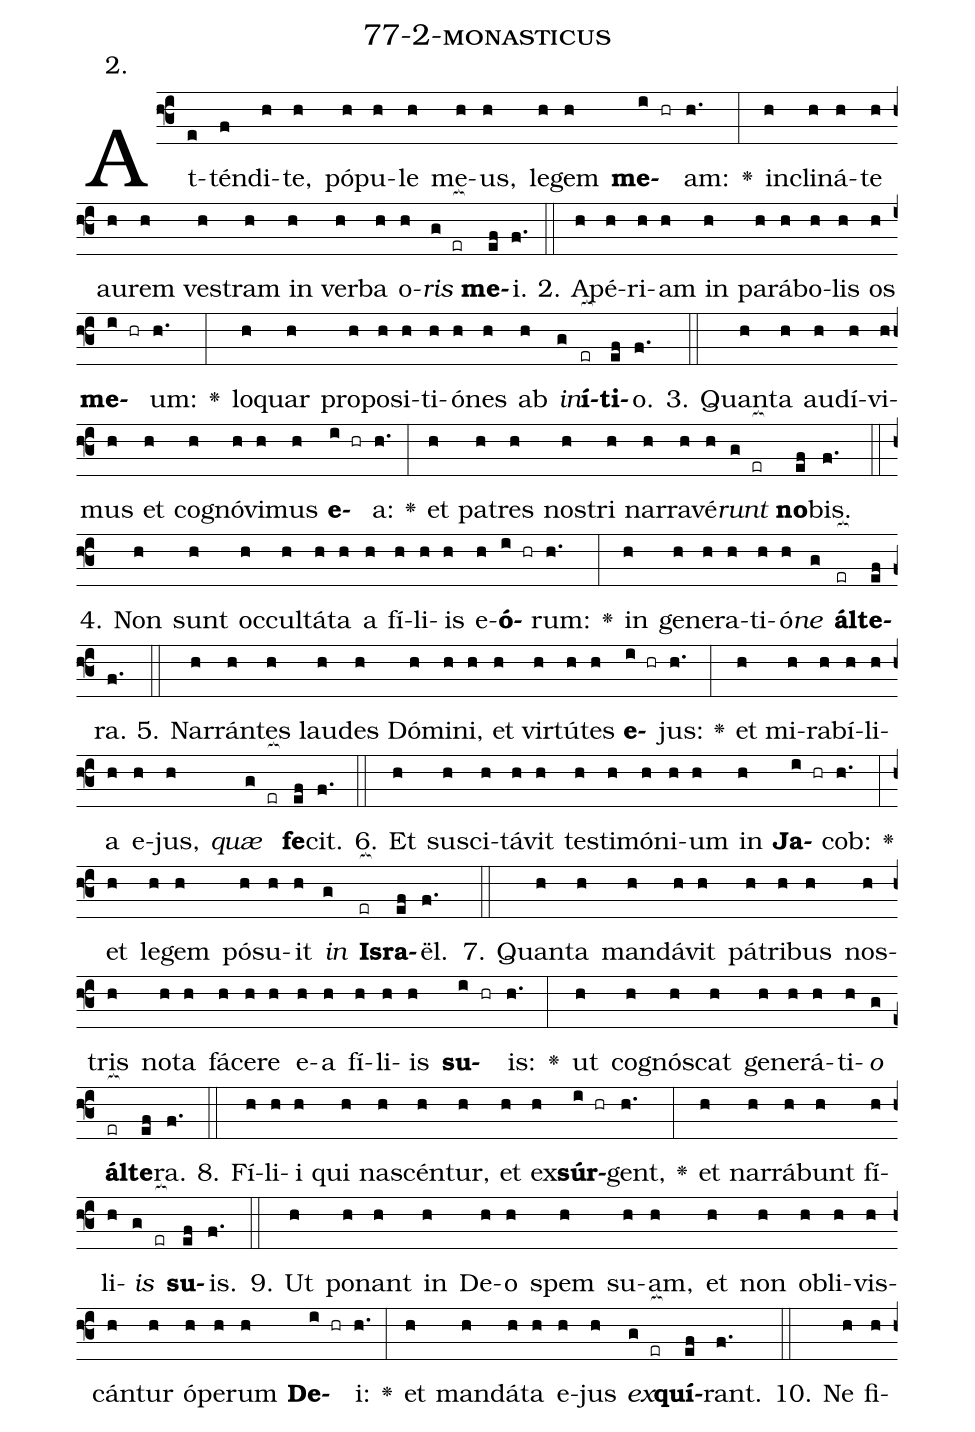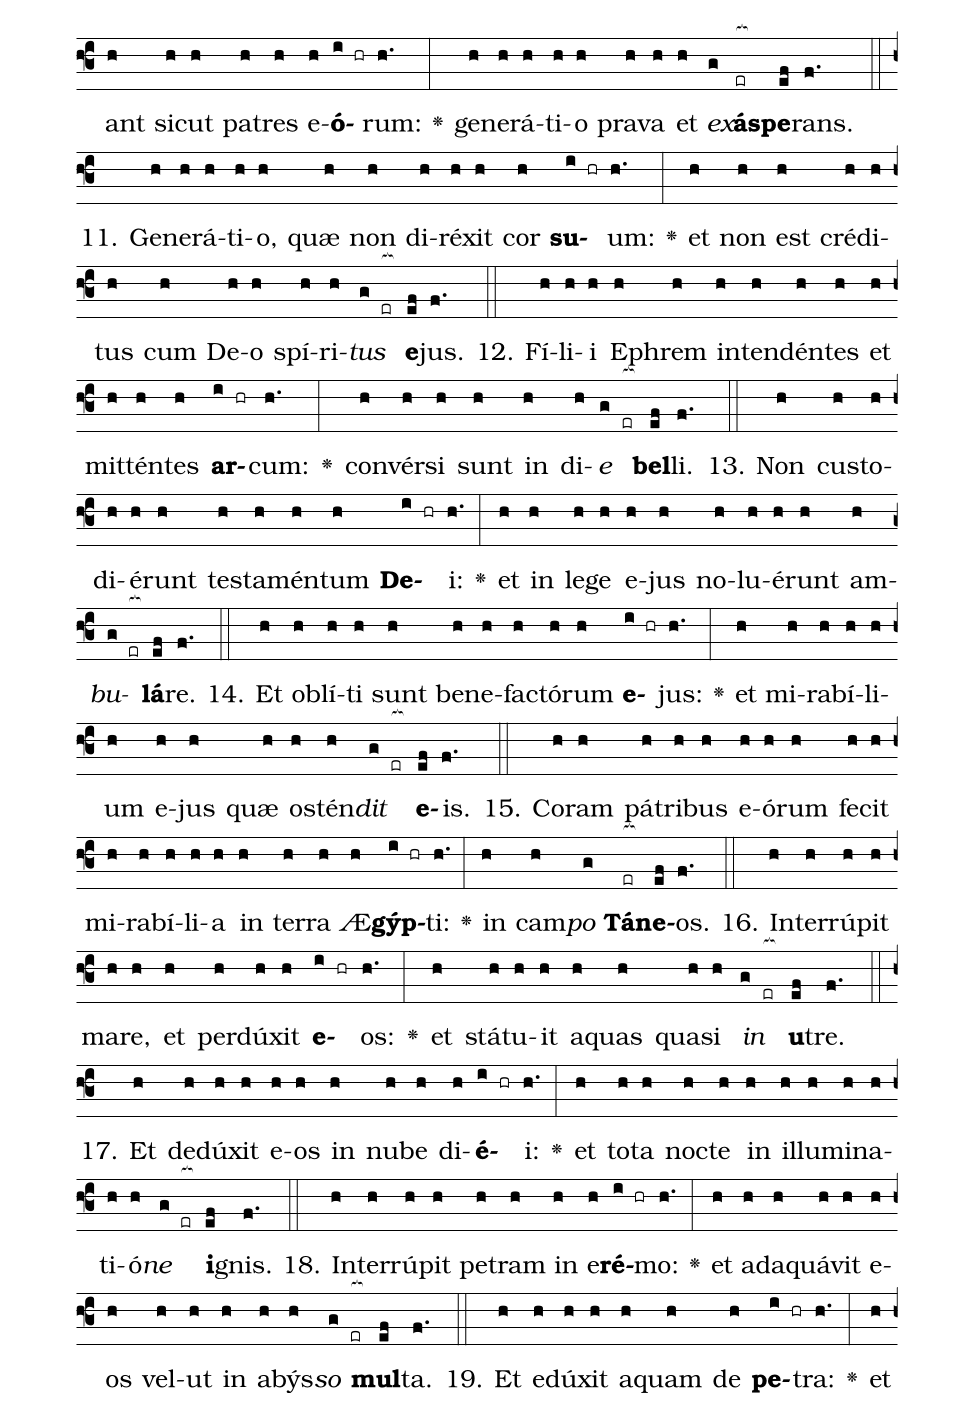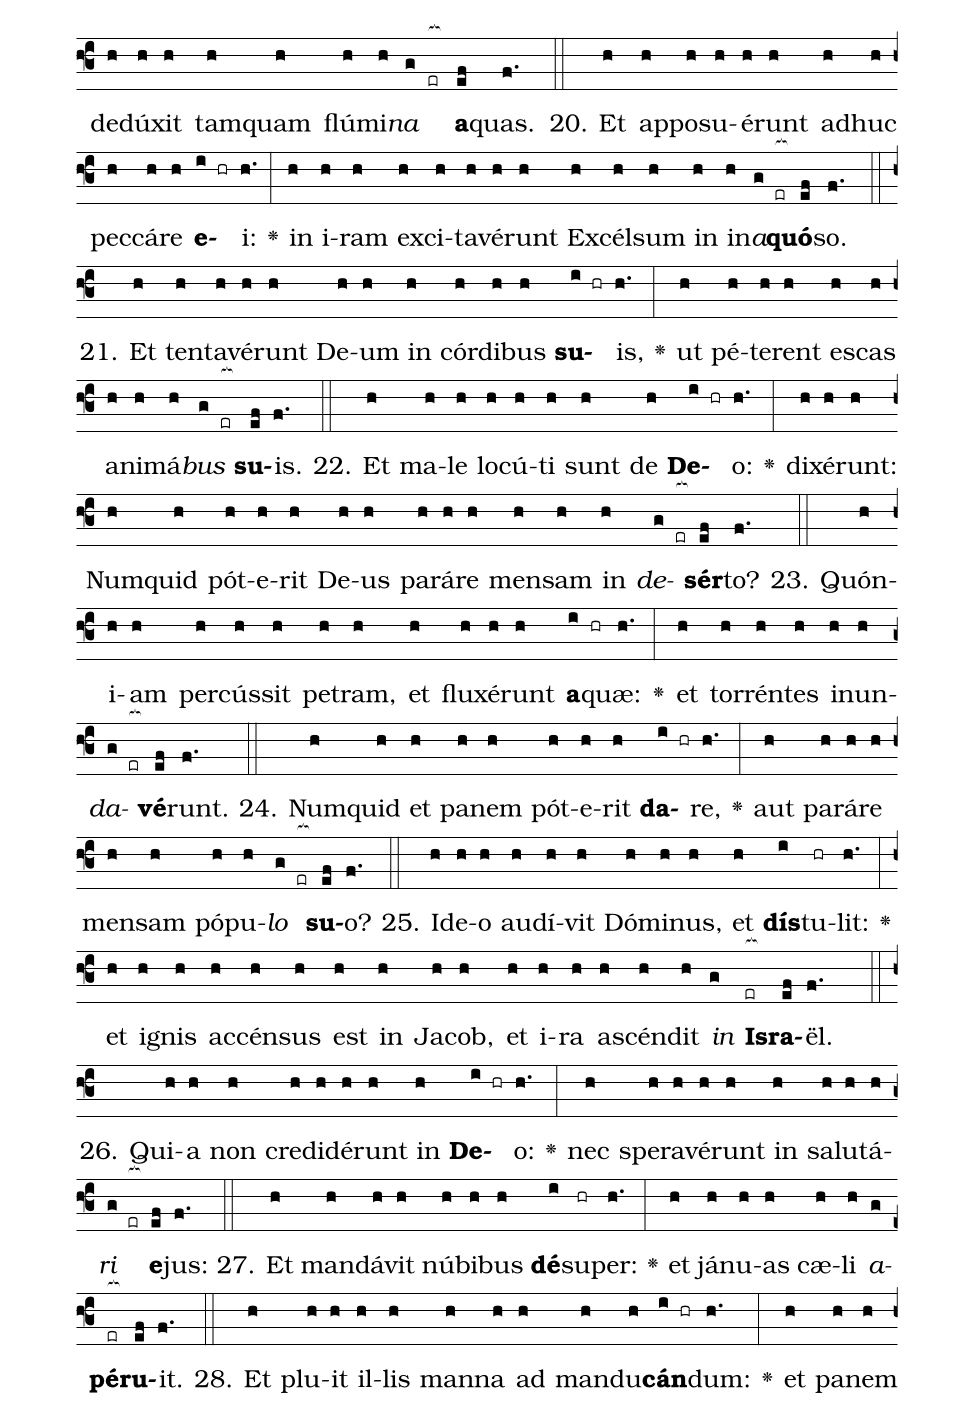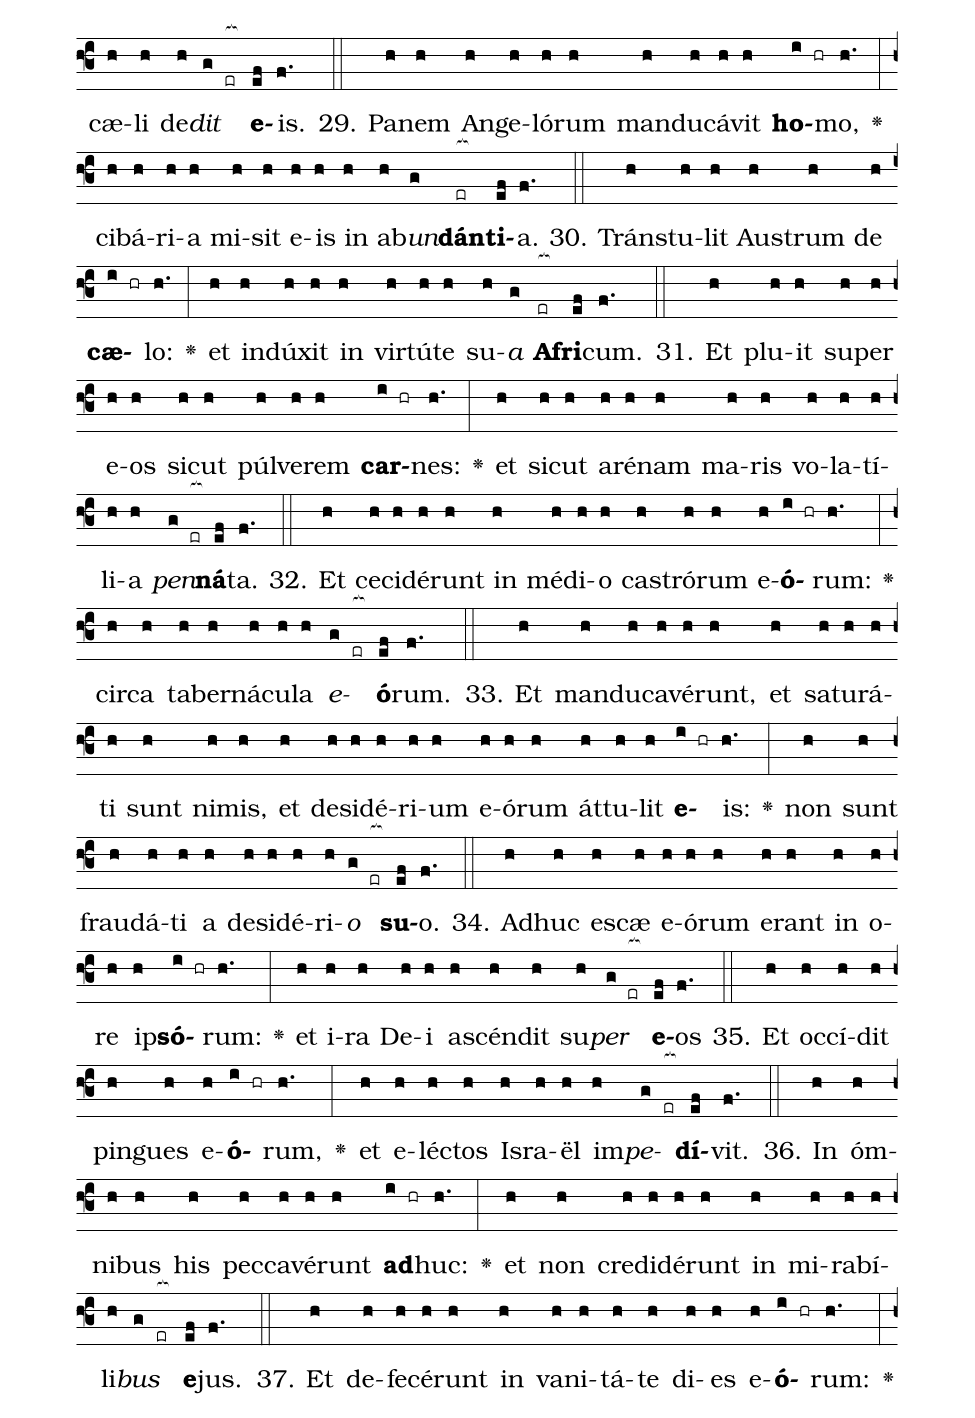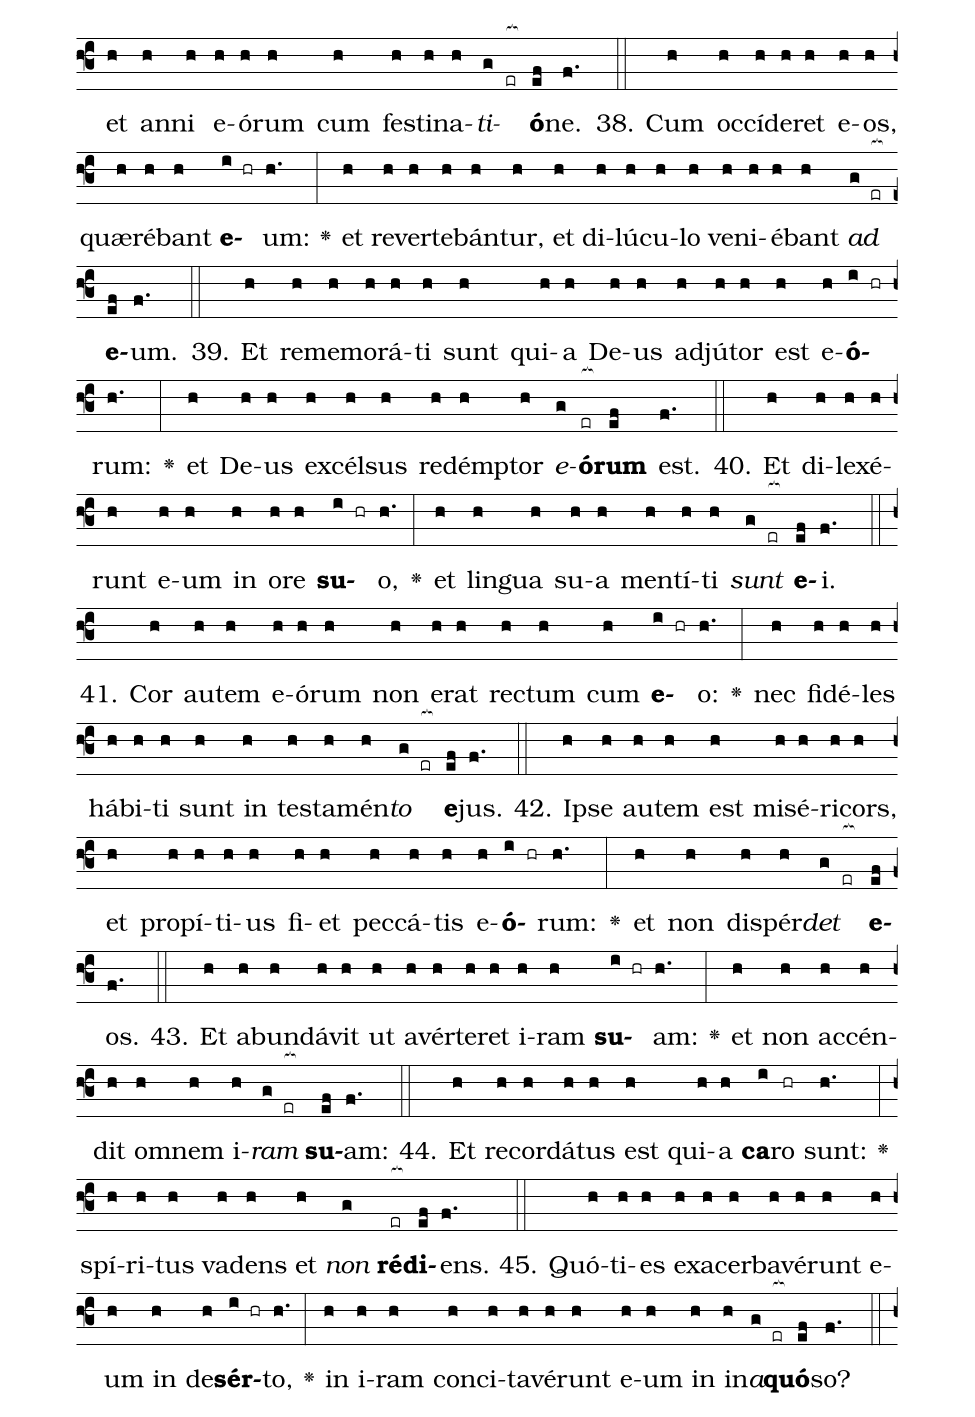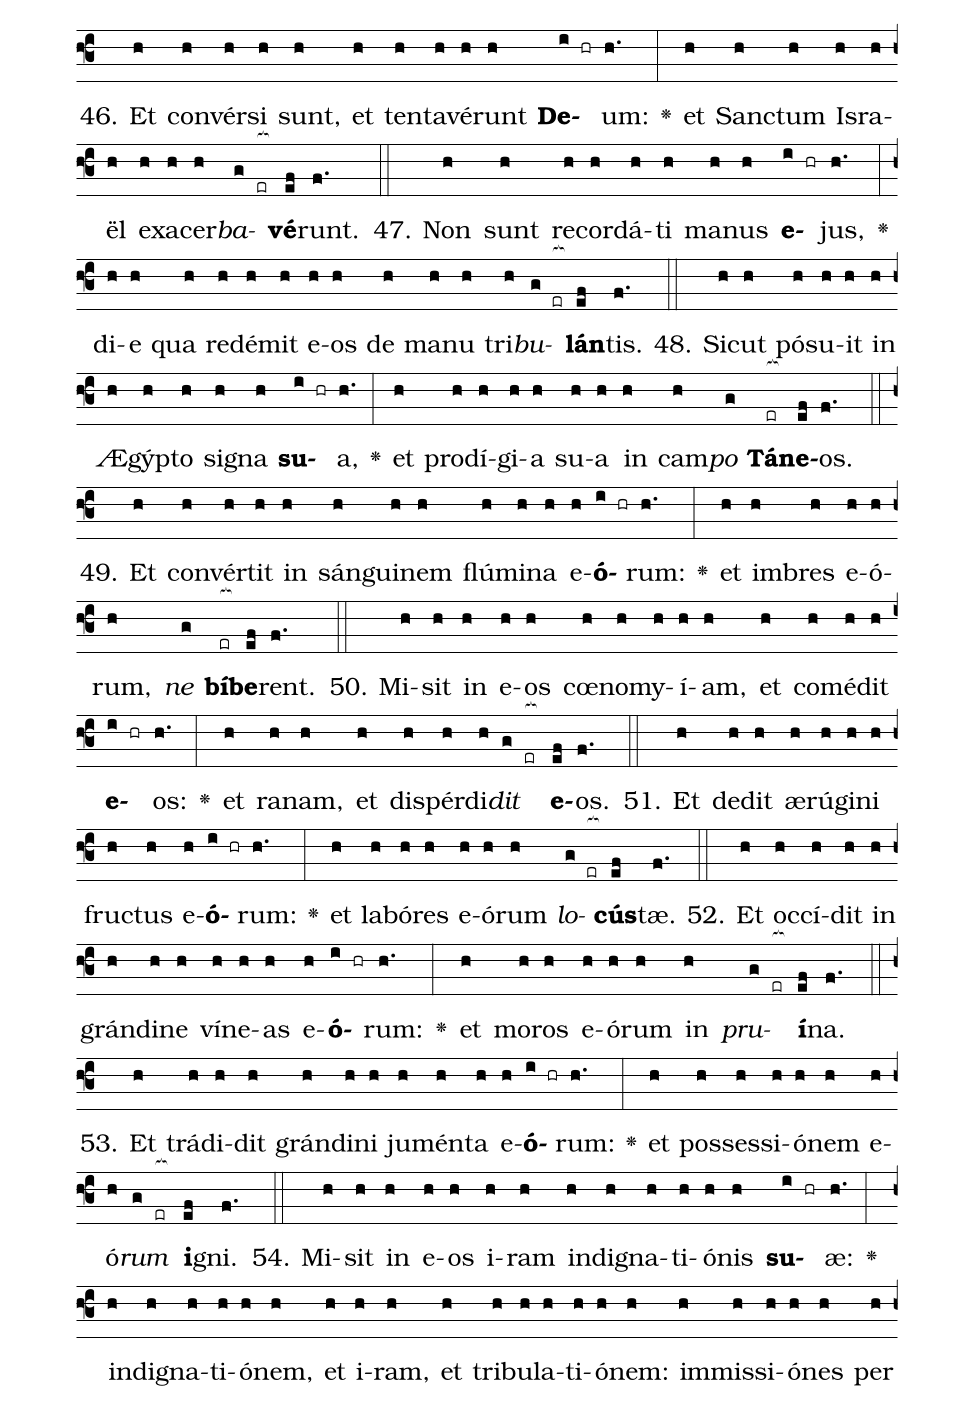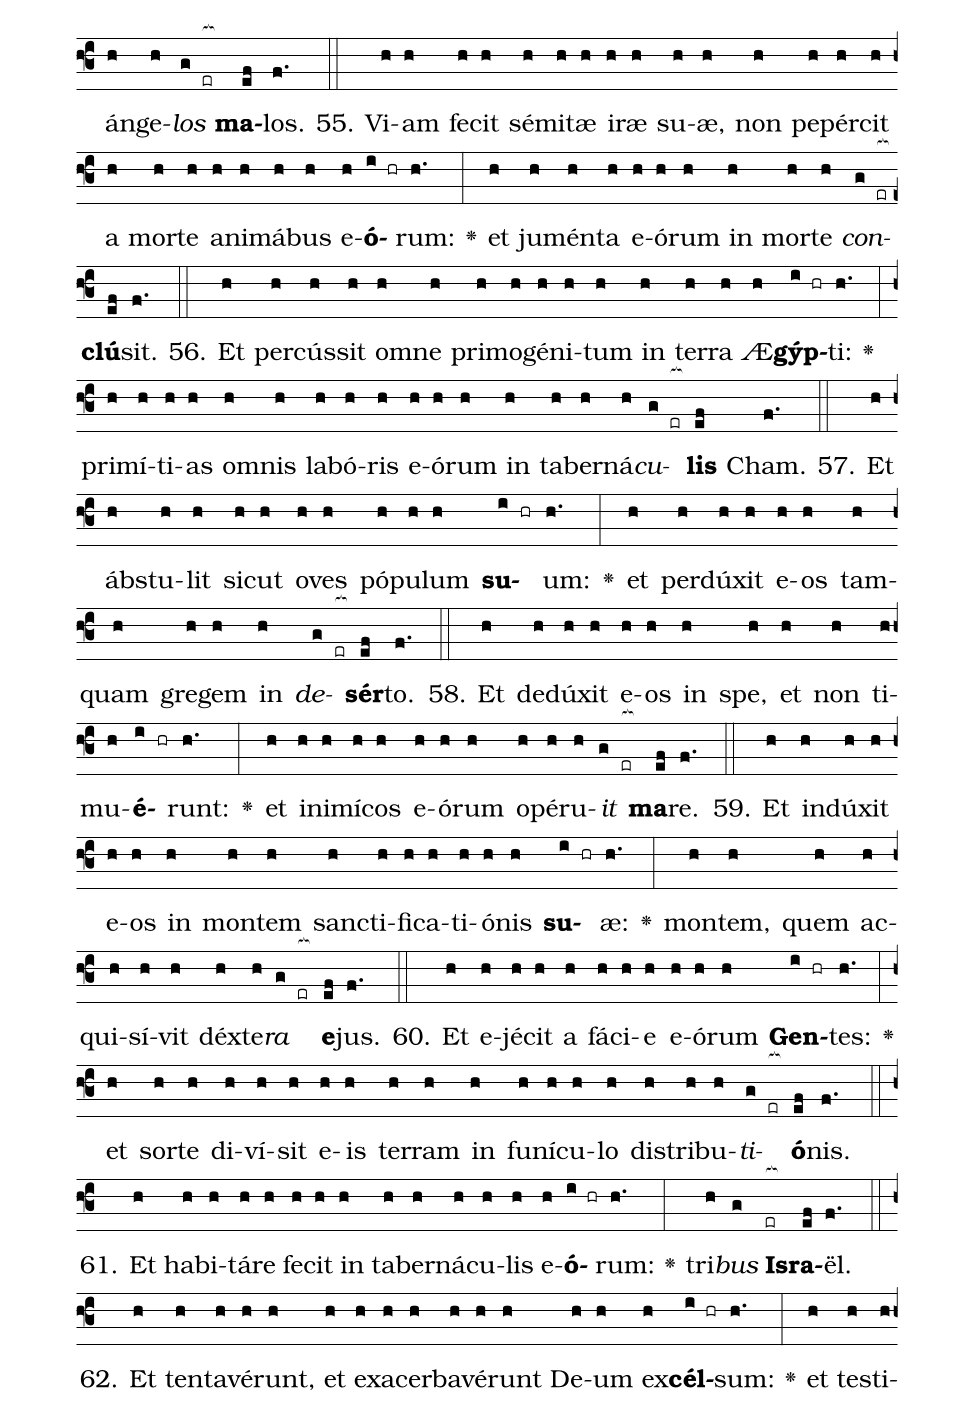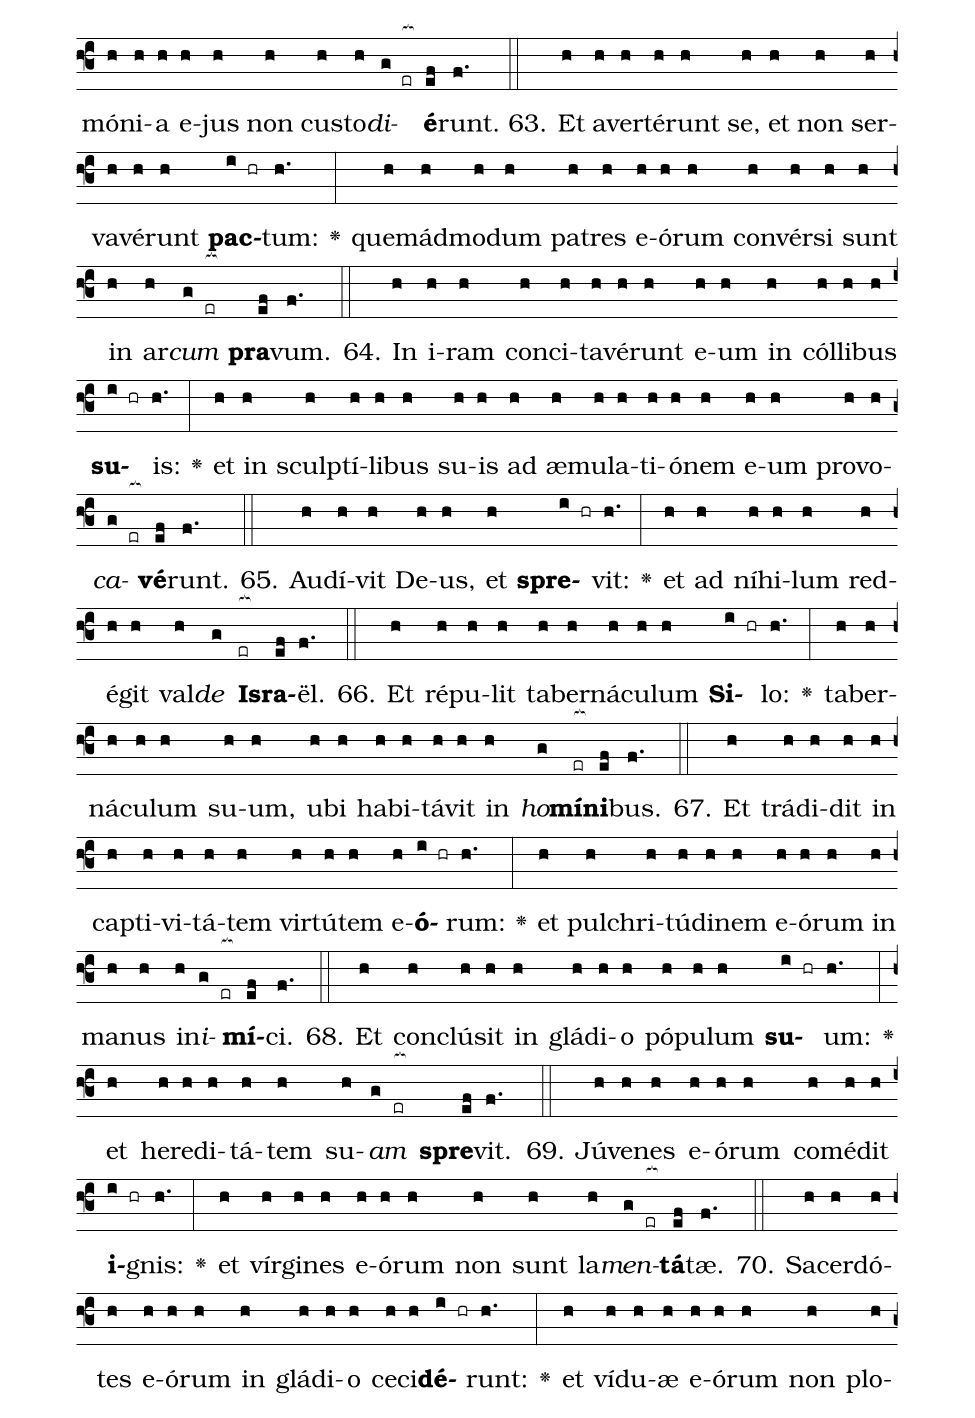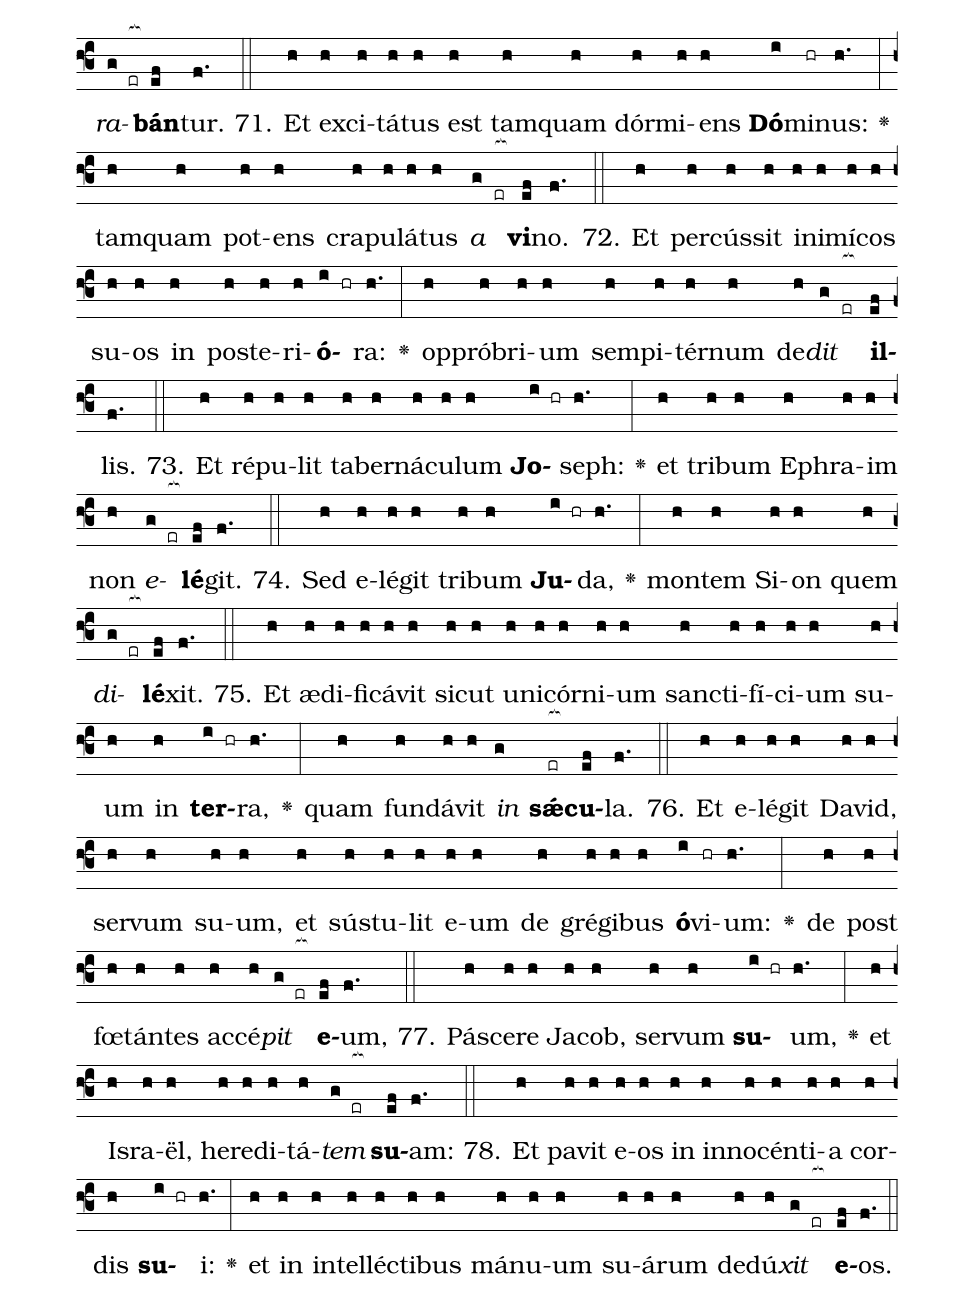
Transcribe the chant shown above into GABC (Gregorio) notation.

name: 77-2-monasticus;
annotation: 2.;
%%
(f3)At(e)tén(f)di(h)te,(h) pó(h)pu(h)le(h) me(h)us,(h) le(h)gem(h) <b>me</b>(i hr)am:(h.) <v>\greheightstar</v>(:) in(h)cli(h)ná(h)te(h) au(h)rem(h) ves(h)tram(h) in(h) ver(h)ba(h) o(h)<i>ris</i>(g er[ocb:1{]) <b>me</b>(ef[ocb:0}])i.(f.) (::)
2. A(h)pé(h)ri(h)am(h) in(h) pa(h)rá(h)bo(h)lis(h) os(h) <b>me</b>(i hr)um:(h.) <v>\greheightstar</v>(:) lo(h)quar(h) pro(h)po(h)si(h)ti(h)ó(h)nes(h) ab(h) <i>in</i>(g)<b>í</b>(er[ocb:1{])<b>ti</b>(ef[ocb:0}])o.(f.) (::)
3. Quan(h)ta(h) au(h)dí(h)vi(h)mus(h) et(h) co(h)gnó(h)vi(h)mus(h) <b>e</b>(i hr)a:(h.) <v>\greheightstar</v>(:) et(h) pa(h)tres(h) nos(h)tri(h) nar(h)ra(h)vé(h)<i>runt</i>(g er[ocb:1{]) <b>no</b>(ef[ocb:0}])bis.(f.) (::)
4. Non(h) sunt(h) oc(h)cul(h)tá(h)ta(h) a(h) fí(h)li(h)is(h) e(h)<b>ó</b>(i hr)rum:(h.) <v>\greheightstar</v>(:) in(h) ge(h)ne(h)ra(h)ti(h)ó(h)<i>ne</i>(g) <b>ál</b>(er[ocb:1{])<b>te</b>(ef[ocb:0}])ra.(f.) (::)
5. Nar(h)rán(h)tes(h) lau(h)des(h) Dó(h)mi(h)ni,(h) et(h) vir(h)tú(h)tes(h) <b>e</b>(i hr)jus:(h.) <v>\greheightstar</v>(:) et(h) mi(h)ra(h)bí(h)li(h)a(h) e(h)jus,(h) <i>quæ</i>(g er[ocb:1{]) <b>fe</b>(ef[ocb:0}])cit.(f.) (::)
6. Et(h) su(h)sci(h)tá(h)vit(h) tes(h)ti(h)mó(h)ni(h)um(h) in(h) <b>Ja</b>(i hr)cob:(h.) <v>\greheightstar</v>(:) et(h) le(h)gem(h) pó(h)su(h)it(h) <i>in</i>(g) <b>Is</b>(er[ocb:1{])<b>ra</b>(ef[ocb:0}])ël.(f.) (::)
7. Quan(h)ta(h) man(h)dá(h)vit(h) pá(h)tri(h)bus(h) nos(h)tris(h) no(h)ta(h) fá(h)ce(h)re(h) e(h)a(h) fí(h)li(h)is(h) <b>su</b>(i hr)is:(h.) <v>\greheightstar</v>(:) ut(h) co(h)gnós(h)cat(h) ge(h)ne(h)rá(h)ti(h)<i>o</i>(g) <b>ál</b>(er[ocb:1{])<b>te</b>(ef[ocb:0}])ra.(f.) (::)
8. Fí(h)li(h)i(h) qui(h) na(h)scén(h)tur,(h) et(h) ex(h)<b>súr</b>(i hr)gent,(h.) <v>\greheightstar</v>(:) et(h) nar(h)rá(h)bunt(h) fí(h)li(h)<i>is</i>(g er[ocb:1{]) <b>su</b>(ef[ocb:0}])is.(f.) (::)
9. Ut(h) po(h)nant(h) in(h) De(h)o(h) spem(h) su(h)am,(h) et(h) non(h) ob(h)li(h)vis(h)cán(h)tur(h) ó(h)pe(h)rum(h) <b>De</b>(i hr)i:(h.) <v>\greheightstar</v>(:) et(h) man(h)dá(h)ta(h) e(h)jus(h) <i>ex</i>(g er[ocb:1{])<b>quí</b>(ef[ocb:0}])rant.(f.) (::)
10. Ne(h) fi(h)ant(h) sic(h)ut(h) pa(h)tres(h) e(h)<b>ó</b>(i hr)rum:(h.) <v>\greheightstar</v>(:) ge(h)ne(h)rá(h)ti(h)o(h) pra(h)va(h) et(h) <i>ex</i>(g)<b>ás</b>(er[ocb:1{])<b>pe</b>(ef[ocb:0}])rans.(f.) (::)
11. Ge(h)ne(h)rá(h)ti(h)o,(h) quæ(h) non(h) di(h)ré(h)xit(h) cor(h) <b>su</b>(i hr)um:(h.) <v>\greheightstar</v>(:) et(h) non(h) est(h) cré(h)di(h)tus(h) cum(h) De(h)o(h) spí(h)ri(h)<i>tus</i>(g er[ocb:1{]) <b>e</b>(ef[ocb:0}])jus.(f.) (::)
12. Fí(h)li(h)i(h) E(h)phrem(h) in(h)ten(h)dén(h)tes(h) et(h) mit(h)tén(h)tes(h) <b>ar</b>(i hr)cum:(h.) <v>\greheightstar</v>(:) con(h)vér(h)si(h) sunt(h) in(h) di(h)<i>e</i>(g er[ocb:1{]) <b>bel</b>(ef[ocb:0}])li.(f.) (::)
13. Non(h) cus(h)to(h)di(h)é(h)runt(h) tes(h)ta(h)mén(h)tum(h) <b>De</b>(i hr)i:(h.) <v>\greheightstar</v>(:) et(h) in(h) le(h)ge(h) e(h)jus(h) no(h)lu(h)é(h)runt(h) am(h)<i>bu</i>(g er[ocb:1{])<b>lá</b>(ef[ocb:0}])re.(f.) (::)
14. Et(h) ob(h)lí(h)ti(h) sunt(h) be(h)ne(h)fac(h)tó(h)rum(h) <b>e</b>(i hr)jus:(h.) <v>\greheightstar</v>(:) et(h) mi(h)ra(h)bí(h)li(h)um(h) e(h)jus(h) quæ(h) os(h)tén(h)<i>dit</i>(g er[ocb:1{]) <b>e</b>(ef[ocb:0}])is.(f.) (::)
15. Co(h)ram(h) pá(h)tri(h)bus(h) e(h)ó(h)rum(h) fe(h)cit(h) mi(h)ra(h)bí(h)li(h)a(h) in(h) ter(h)ra(h) Æ(h)<b>gýp</b>(i hr)ti:(h.) <v>\greheightstar</v>(:) in(h) cam(h)<i>po</i>(g) <b>Tá</b>(er[ocb:1{])<b>ne</b>(ef[ocb:0}])os.(f.) (::)
16. In(h)ter(h)rú(h)pit(h) ma(h)re,(h) et(h) per(h)dú(h)xit(h) <b>e</b>(i hr)os:(h.) <v>\greheightstar</v>(:) et(h) stá(h)tu(h)it(h) a(h)quas(h) qua(h)si(h) <i>in</i>(g er[ocb:1{]) <b>u</b>(ef[ocb:0}])tre.(f.) (::)
17. Et(h) de(h)dú(h)xit(h) e(h)os(h) in(h) nu(h)be(h) di(h)<b>é</b>(i hr)i:(h.) <v>\greheightstar</v>(:) et(h) to(h)ta(h) noc(h)te(h) in(h) il(h)lu(h)mi(h)na(h)ti(h)ó(h)<i>ne</i>(g er[ocb:1{]) <b>i</b>(ef[ocb:0}])gnis.(f.) (::)
18. In(h)ter(h)rú(h)pit(h) pe(h)tram(h) in(h) e(h)<b>ré</b>(i hr)mo:(h.) <v>\greheightstar</v>(:) et(h) ad(h)a(h)quá(h)vit(h) e(h)os(h) vel(h)ut(h) in(h) a(h)býs(h)<i>so</i>(g er[ocb:1{]) <b>mul</b>(ef[ocb:0}])ta.(f.) (::)
19. Et(h) e(h)dú(h)xit(h) a(h)quam(h) de(h) <b>pe</b>(i hr)tra:(h.) <v>\greheightstar</v>(:) et(h) de(h)dú(h)xit(h) tam(h)quam(h) flú(h)mi(h)<i>na</i>(g er[ocb:1{]) <b>a</b>(ef[ocb:0}])quas.(f.) (::)
20. Et(h) ap(h)po(h)su(h)é(h)runt(h) ad(h)huc(h) pec(h)cá(h)re(h) <b>e</b>(i hr)i:(h.) <v>\greheightstar</v>(:) in(h) i(h)ram(h) ex(h)ci(h)ta(h)vé(h)runt(h) Ex(h)cél(h)sum(h) in(h) in(h)<i>a</i>(g er[ocb:1{])<b>quó</b>(ef[ocb:0}])so.(f.) (::)
21. Et(h) ten(h)ta(h)vé(h)runt(h) De(h)um(h) in(h) cór(h)di(h)bus(h) <b>su</b>(i hr)is,(h.) <v>\greheightstar</v>(:) ut(h) pé(h)te(h)rent(h) es(h)cas(h) a(h)ni(h)má(h)<i>bus</i>(g er[ocb:1{]) <b>su</b>(ef[ocb:0}])is.(f.) (::)
22. Et(h) ma(h)le(h) lo(h)cú(h)ti(h) sunt(h) de(h) <b>De</b>(i hr)o:(h.) <v>\greheightstar</v>(:) di(h)xé(h)runt:(h) Num(h)quid(h) pót(h)e(h)rit(h) De(h)us(h) pa(h)rá(h)re(h) men(h)sam(h) in(h) <i>de</i>(g er[ocb:1{])<b>sér</b>(ef[ocb:0}])to?(f.) (::)
23. Quón(h)i(h)am(h) per(h)cús(h)sit(h) pe(h)tram,(h) et(h) flu(h)xé(h)runt(h) <b>a</b>(i hr)quæ:(h.) <v>\greheightstar</v>(:) et(h) tor(h)rén(h)tes(h) in(h)un(h)<i>da</i>(g er[ocb:1{])<b>vé</b>(ef[ocb:0}])runt.(f.) (::)
24. Num(h)quid(h) et(h) pa(h)nem(h) pót(h)e(h)rit(h) <b>da</b>(i hr)re,(h.) <v>\greheightstar</v>(:) aut(h) pa(h)rá(h)re(h) men(h)sam(h) pó(h)pu(h)<i>lo</i>(g er[ocb:1{]) <b>su</b>(ef[ocb:0}])o?(f.) (::)
25. Id(h)e(h)o(h) au(h)dí(h)vit(h) Dó(h)mi(h)nus,(h) et(h) <b>dís</b>(i)tu(hr)lit:(h.) <v>\greheightstar</v>(:) et(h) i(h)gnis(h) ac(h)cén(h)sus(h) est(h) in(h) Ja(h)cob,(h) et(h) i(h)ra(h) a(h)scén(h)dit(h) <i>in</i>(g) <b>Is</b>(er[ocb:1{])<b>ra</b>(ef[ocb:0}])ël.(f.) (::)
26. Qui(h)a(h) non(h) cre(h)di(h)dé(h)runt(h) in(h) <b>De</b>(i hr)o:(h.) <v>\greheightstar</v>(:) nec(h) spe(h)ra(h)vé(h)runt(h) in(h) sa(h)lu(h)tá(h)<i>ri</i>(g er[ocb:1{]) <b>e</b>(ef[ocb:0}])jus:(f.) (::)
27. Et(h) man(h)dá(h)vit(h) nú(h)bi(h)bus(h) <b>dé</b>(i)su(hr)per:(h.) <v>\greheightstar</v>(:) et(h) já(h)nu(h)as(h) cæ(h)li(h) <i>a</i>(g)<b>pé</b>(er[ocb:1{])<b>ru</b>(ef[ocb:0}])it.(f.) (::)
28. Et(h) plu(h)it(h) il(h)lis(h) man(h)na(h) ad(h) man(h)du(h)<b>cán</b>(i hr)dum:(h.) <v>\greheightstar</v>(:) et(h) pa(h)nem(h) cæ(h)li(h) de(h)<i>dit</i>(g er[ocb:1{]) <b>e</b>(ef[ocb:0}])is.(f.) (::)
29. Pa(h)nem(h) An(h)ge(h)ló(h)rum(h) man(h)du(h)cá(h)vit(h) <b>ho</b>(i hr)mo,(h.) <v>\greheightstar</v>(:) ci(h)bá(h)ri(h)a(h) mi(h)sit(h) e(h)is(h) in(h) ab(h)<i>un</i>(g)<b>dán</b>(er[ocb:1{])<b>ti</b>(ef[ocb:0}])a.(f.) (::)
30. Tráns(h)tu(h)lit(h) Aus(h)trum(h) de(h) <b>cæ</b>(i hr)lo:(h.) <v>\greheightstar</v>(:) et(h) in(h)dú(h)xit(h) in(h) vir(h)tú(h)te(h) su(h)<i>a</i>(g) <b>A</b>(er[ocb:1{])<b>fri</b>(ef[ocb:0}])cum.(f.) (::)
31. Et(h) plu(h)it(h) su(h)per(h) e(h)os(h) sic(h)ut(h) púl(h)ve(h)rem(h) <b>car</b>(i hr)nes:(h.) <v>\greheightstar</v>(:) et(h) sic(h)ut(h) a(h)ré(h)nam(h) ma(h)ris(h) vo(h)la(h)tí(h)li(h)a(h) <i>pen</i>(g er[ocb:1{])<b>ná</b>(ef[ocb:0}])ta.(f.) (::)
32. Et(h) ce(h)ci(h)dé(h)runt(h) in(h) mé(h)di(h)o(h) cas(h)tró(h)rum(h) e(h)<b>ó</b>(i hr)rum:(h.) <v>\greheightstar</v>(:) cir(h)ca(h) ta(h)ber(h)ná(h)cu(h)la(h) <i>e</i>(g er[ocb:1{])<b>ó</b>(ef[ocb:0}])rum.(f.) (::)
33. Et(h) man(h)du(h)ca(h)vé(h)runt,(h) et(h) sa(h)tu(h)rá(h)ti(h) sunt(h) ni(h)mis,(h) et(h) de(h)si(h)dé(h)ri(h)um(h) e(h)ó(h)rum(h) át(h)tu(h)lit(h) <b>e</b>(i hr)is:(h.) <v>\greheightstar</v>(:) non(h) sunt(h) frau(h)dá(h)ti(h) a(h) de(h)si(h)dé(h)ri(h)<i>o</i>(g er[ocb:1{]) <b>su</b>(ef[ocb:0}])o.(f.) (::)
34. Ad(h)huc(h) e(h)scæ(h) e(h)ó(h)rum(h) e(h)rant(h) in(h) o(h)re(h) ip(h)<b>só</b>(i hr)rum:(h.) <v>\greheightstar</v>(:) et(h) i(h)ra(h) De(h)i(h) a(h)scén(h)dit(h) su(h)<i>per</i>(g er[ocb:1{]) <b>e</b>(ef[ocb:0}])os(f.) (::)
35. Et(h) oc(h)cí(h)dit(h) pin(h)gues(h) e(h)<b>ó</b>(i hr)rum,(h.) <v>\greheightstar</v>(:) et(h) e(h)léc(h)tos(h) Is(h)ra(h)ël(h) im(h)<i>pe</i>(g er[ocb:1{])<b>dí</b>(ef[ocb:0}])vit.(f.) (::)
36. In(h) óm(h)ni(h)bus(h) his(h) pec(h)ca(h)vé(h)runt(h) <b>ad</b>(i hr)huc:(h.) <v>\greheightstar</v>(:) et(h) non(h) cre(h)di(h)dé(h)runt(h) in(h) mi(h)ra(h)bí(h)li(h)<i>bus</i>(g er[ocb:1{]) <b>e</b>(ef[ocb:0}])jus.(f.) (::)
37. Et(h) de(h)fe(h)cé(h)runt(h) in(h) va(h)ni(h)tá(h)te(h) di(h)es(h) e(h)<b>ó</b>(i hr)rum:(h.) <v>\greheightstar</v>(:) et(h) an(h)ni(h) e(h)ó(h)rum(h) cum(h) fes(h)ti(h)na(h)<i>ti</i>(g er[ocb:1{])<b>ó</b>(ef[ocb:0}])ne.(f.) (::)
38. Cum(h) oc(h)cí(h)de(h)ret(h) e(h)os,(h) quæ(h)ré(h)bant(h) <b>e</b>(i hr)um:(h.) <v>\greheightstar</v>(:) et(h) re(h)ver(h)te(h)bán(h)tur,(h) et(h) di(h)lú(h)cu(h)lo(h) ve(h)ni(h)é(h)bant(h) <i>ad</i>(g er[ocb:1{]) <b>e</b>(ef[ocb:0}])um.(f.) (::)
39. Et(h) re(h)me(h)mo(h)rá(h)ti(h) sunt(h) qui(h)a(h) De(h)us(h) ad(h)jú(h)tor(h) est(h) e(h)<b>ó</b>(i hr)rum:(h.) <v>\greheightstar</v>(:) et(h) De(h)us(h) ex(h)cél(h)sus(h) red(h)émp(h)tor(h) <i>e</i>(g)<b>ó</b>(er[ocb:1{])<b>rum</b>(ef[ocb:0}]) est.(f.) (::)
40. Et(h) di(h)le(h)xé(h)runt(h) e(h)um(h) in(h) o(h)re(h) <b>su</b>(i hr)o,(h.) <v>\greheightstar</v>(:) et(h) lin(h)gua(h) su(h)a(h) men(h)tí(h)ti(h) <i>sunt</i>(g er[ocb:1{]) <b>e</b>(ef[ocb:0}])i.(f.) (::)
41. Cor(h) au(h)tem(h) e(h)ó(h)rum(h) non(h) e(h)rat(h) rec(h)tum(h) cum(h) <b>e</b>(i hr)o:(h.) <v>\greheightstar</v>(:) nec(h) fi(h)dé(h)les(h) há(h)bi(h)ti(h) sunt(h) in(h) tes(h)ta(h)mén(h)<i>to</i>(g er[ocb:1{]) <b>e</b>(ef[ocb:0}])jus.(f.) (::)
42. Ip(h)se(h) au(h)tem(h) est(h) mi(h)sé(h)ri(h)cors,(h) et(h) pro(h)pí(h)ti(h)us(h) fi(h)et(h) pec(h)cá(h)tis(h) e(h)<b>ó</b>(i hr)rum:(h.) <v>\greheightstar</v>(:) et(h) non(h) dis(h)pér(h)<i>det</i>(g er[ocb:1{]) <b>e</b>(ef[ocb:0}])os.(f.) (::)
43. Et(h) ab(h)un(h)dá(h)vit(h) ut(h) a(h)vér(h)te(h)ret(h) i(h)ram(h) <b>su</b>(i hr)am:(h.) <v>\greheightstar</v>(:) et(h) non(h) ac(h)cén(h)dit(h) om(h)nem(h) i(h)<i>ram</i>(g er[ocb:1{]) <b>su</b>(ef[ocb:0}])am:(f.) (::)
44. Et(h) re(h)cor(h)dá(h)tus(h) est(h) qui(h)a(h) <b>ca</b>(i)ro(hr) sunt:(h.) <v>\greheightstar</v>(:) spí(h)ri(h)tus(h) va(h)dens(h) et(h) <i>non</i>(g) <b>réd</b>(er[ocb:1{])<b>i</b>(ef[ocb:0}])ens.(f.) (::)
45. Quó(h)ti(h)es(h) ex(h)a(h)cer(h)ba(h)vé(h)runt(h) e(h)um(h) in(h) de(h)<b>sér</b>(i hr)to,(h.) <v>\greheightstar</v>(:) in(h) i(h)ram(h) con(h)ci(h)ta(h)vé(h)runt(h) e(h)um(h) in(h) in(h)<i>a</i>(g er[ocb:1{])<b>quó</b>(ef[ocb:0}])so?(f.) (::)
46. Et(h) con(h)vér(h)si(h) sunt,(h) et(h) ten(h)ta(h)vé(h)runt(h) <b>De</b>(i hr)um:(h.) <v>\greheightstar</v>(:) et(h) Sanc(h)tum(h) Is(h)ra(h)ël(h) ex(h)a(h)cer(h)<i>ba</i>(g er[ocb:1{])<b>vé</b>(ef[ocb:0}])runt.(f.) (::)
47. Non(h) sunt(h) re(h)cor(h)dá(h)ti(h) ma(h)nus(h) <b>e</b>(i hr)jus,(h.) <v>\greheightstar</v>(:) di(h)e(h) qua(h) red(h)é(h)mit(h) e(h)os(h) de(h) ma(h)nu(h) tri(h)<i>bu</i>(g er[ocb:1{])<b>lán</b>(ef[ocb:0}])tis.(f.) (::)
48. Sic(h)ut(h) pó(h)su(h)it(h) in(h) Æ(h)gýp(h)to(h) si(h)gna(h) <b>su</b>(i hr)a,(h.) <v>\greheightstar</v>(:) et(h) prod(h)í(h)gi(h)a(h) su(h)a(h) in(h) cam(h)<i>po</i>(g) <b>Tá</b>(er[ocb:1{])<b>ne</b>(ef[ocb:0}])os.(f.) (::)
49. Et(h) con(h)vér(h)tit(h) in(h) sán(h)gui(h)nem(h) flú(h)mi(h)na(h) e(h)<b>ó</b>(i hr)rum:(h.) <v>\greheightstar</v>(:) et(h) im(h)bres(h) e(h)ó(h)rum,(h) <i>ne</i>(g) <b>bí</b>(er[ocb:1{])<b>be</b>(ef[ocb:0}])rent.(f.) (::)
50. Mi(h)sit(h) in(h) e(h)os(h) cœ(h)no(h)my(h)í(h)am,(h) et(h) com(h)é(h)dit(h) <b>e</b>(i hr)os:(h.) <v>\greheightstar</v>(:) et(h) ra(h)nam,(h) et(h) dis(h)pér(h)di(h)<i>dit</i>(g er[ocb:1{]) <b>e</b>(ef[ocb:0}])os.(f.) (::)
51. Et(h) de(h)dit(h) æ(h)rú(h)gi(h)ni(h) fruc(h)tus(h) e(h)<b>ó</b>(i hr)rum:(h.) <v>\greheightstar</v>(:) et(h) la(h)bó(h)res(h) e(h)ó(h)rum(h) <i>lo</i>(g er[ocb:1{])<b>cús</b>(ef[ocb:0}])tæ.(f.) (::)
52. Et(h) oc(h)cí(h)dit(h) in(h) grán(h)di(h)ne(h) ví(h)ne(h)as(h) e(h)<b>ó</b>(i hr)rum:(h.) <v>\greheightstar</v>(:) et(h) mo(h)ros(h) e(h)ó(h)rum(h) in(h) <i>pru</i>(g er[ocb:1{])<b>í</b>(ef[ocb:0}])na.(f.) (::)
53. Et(h) trá(h)di(h)dit(h) grán(h)di(h)ni(h) ju(h)mén(h)ta(h) e(h)<b>ó</b>(i hr)rum:(h.) <v>\greheightstar</v>(:) et(h) pos(h)ses(h)si(h)ó(h)nem(h) e(h)ó(h)<i>rum</i>(g er[ocb:1{]) <b>i</b>(ef[ocb:0}])gni.(f.) (::)
54. Mi(h)sit(h) in(h) e(h)os(h) i(h)ram(h) in(h)di(h)gna(h)ti(h)ó(h)nis(h) <b>su</b>(i hr)æ:(h.) <v>\greheightstar</v>(:) in(h)di(h)gna(h)ti(h)ó(h)nem,(h) et(h) i(h)ram,(h) et(h) tri(h)bu(h)la(h)ti(h)ó(h)nem:(h) im(h)mis(h)si(h)ó(h)nes(h) per(h) án(h)ge(h)<i>los</i>(g er[ocb:1{]) <b>ma</b>(ef[ocb:0}])los.(f.) (::)
55. Vi(h)am(h) fe(h)cit(h) sé(h)mi(h)tæ(h) i(h)ræ(h) su(h)æ,(h) non(h) pe(h)pér(h)cit(h) a(h) mor(h)te(h) a(h)ni(h)má(h)bus(h) e(h)<b>ó</b>(i hr)rum:(h.) <v>\greheightstar</v>(:) et(h) ju(h)mén(h)ta(h) e(h)ó(h)rum(h) in(h) mor(h)te(h) <i>con</i>(g er[ocb:1{])<b>clú</b>(ef[ocb:0}])sit.(f.) (::)
56. Et(h) per(h)cús(h)sit(h) om(h)ne(h) pri(h)mo(h)gé(h)ni(h)tum(h) in(h) ter(h)ra(h) Æ(h)<b>gýp</b>(i hr)ti:(h.) <v>\greheightstar</v>(:) pri(h)mí(h)ti(h)as(h) om(h)nis(h) la(h)bó(h)ris(h) e(h)ó(h)rum(h) in(h) ta(h)ber(h)ná(h)<i>cu</i>(g er[ocb:1{])<b>lis</b>(ef[ocb:0}]) Cham.(f.) (::)
57. Et(h) ábs(h)tu(h)lit(h) sic(h)ut(h) o(h)ves(h) pó(h)pu(h)lum(h) <b>su</b>(i hr)um:(h.) <v>\greheightstar</v>(:) et(h) per(h)dú(h)xit(h) e(h)os(h) tam(h)quam(h) gre(h)gem(h) in(h) <i>de</i>(g er[ocb:1{])<b>sér</b>(ef[ocb:0}])to.(f.) (::)
58. Et(h) de(h)dú(h)xit(h) e(h)os(h) in(h) spe,(h) et(h) non(h) ti(h)mu(h)<b>é</b>(i hr)runt:(h.) <v>\greheightstar</v>(:) et(h) in(h)i(h)mí(h)cos(h) e(h)ó(h)rum(h) o(h)pé(h)ru(h)<i>it</i>(g er[ocb:1{]) <b>ma</b>(ef[ocb:0}])re.(f.) (::)
59. Et(h) in(h)dú(h)xit(h) e(h)os(h) in(h) mon(h)tem(h) sanc(h)ti(h)fi(h)ca(h)ti(h)ó(h)nis(h) <b>su</b>(i hr)æ:(h.) <v>\greheightstar</v>(:) mon(h)tem,(h) quem(h) ac(h)qui(h)sí(h)vit(h) déx(h)te(h)<i>ra</i>(g er[ocb:1{]) <b>e</b>(ef[ocb:0}])jus.(f.) (::)
60. Et(h) e(h)jé(h)cit(h) a(h) fá(h)ci(h)e(h) e(h)ó(h)rum(h) <b>Gen</b>(i hr)tes:(h.) <v>\greheightstar</v>(:) et(h) sor(h)te(h) di(h)ví(h)sit(h) e(h)is(h) ter(h)ram(h) in(h) fu(h)ní(h)cu(h)lo(h) dis(h)tri(h)bu(h)<i>ti</i>(g er[ocb:1{])<b>ó</b>(ef[ocb:0}])nis.(f.) (::)
61. Et(h) ha(h)bi(h)tá(h)re(h) fe(h)cit(h) in(h) ta(h)ber(h)ná(h)cu(h)lis(h) e(h)<b>ó</b>(i hr)rum:(h.) <v>\greheightstar</v>(:) tri(h)<i>bus</i>(g) <b>Is</b>(er[ocb:1{])<b>ra</b>(ef[ocb:0}])ël.(f.) (::)
62. Et(h) ten(h)ta(h)vé(h)runt,(h) et(h) ex(h)a(h)cer(h)ba(h)vé(h)runt(h) De(h)um(h) ex(h)<b>cél</b>(i hr)sum:(h.) <v>\greheightstar</v>(:) et(h) tes(h)ti(h)mó(h)ni(h)a(h) e(h)jus(h) non(h) cus(h)to(h)<i>di</i>(g er[ocb:1{])<b>é</b>(ef[ocb:0}])runt.(f.) (::)
63. Et(h) a(h)ver(h)té(h)runt(h) se,(h) et(h) non(h) ser(h)va(h)vé(h)runt(h) <b>pac</b>(i hr)tum:(h.) <v>\greheightstar</v>(:) quem(h)ád(h)mo(h)dum(h) pa(h)tres(h) e(h)ó(h)rum(h) con(h)vér(h)si(h) sunt(h) in(h) ar(h)<i>cum</i>(g er[ocb:1{]) <b>pra</b>(ef[ocb:0}])vum.(f.) (::)
64. In(h) i(h)ram(h) con(h)ci(h)ta(h)vé(h)runt(h) e(h)um(h) in(h) cól(h)li(h)bus(h) <b>su</b>(i hr)is:(h.) <v>\greheightstar</v>(:) et(h) in(h) sculp(h)tí(h)li(h)bus(h) su(h)is(h) ad(h) æ(h)mu(h)la(h)ti(h)ó(h)nem(h) e(h)um(h) pro(h)vo(h)<i>ca</i>(g er[ocb:1{])<b>vé</b>(ef[ocb:0}])runt.(f.) (::)
65. Au(h)dí(h)vit(h) De(h)us,(h) et(h) <b>spre</b>(i hr)vit:(h.) <v>\greheightstar</v>(:) et(h) ad(h) ní(h)hi(h)lum(h) red(h)é(h)git(h) val(h)<i>de</i>(g) <b>Is</b>(er[ocb:1{])<b>ra</b>(ef[ocb:0}])ël.(f.) (::)
66. Et(h) ré(h)pu(h)lit(h) ta(h)ber(h)ná(h)cu(h)lum(h) <b>Si</b>(i hr)lo:(h.) <v>\greheightstar</v>(:) ta(h)ber(h)ná(h)cu(h)lum(h) su(h)um,(h) u(h)bi(h) ha(h)bi(h)tá(h)vit(h) in(h) <i>ho</i>(g)<b>mí</b>(er[ocb:1{])<b>ni</b>(ef[ocb:0}])bus.(f.) (::)
67. Et(h) trá(h)di(h)dit(h) in(h) cap(h)ti(h)vi(h)tá(h)tem(h) vir(h)tú(h)tem(h) e(h)<b>ó</b>(i hr)rum:(h.) <v>\greheightstar</v>(:) et(h) pul(h)chri(h)tú(h)di(h)nem(h) e(h)ó(h)rum(h) in(h) ma(h)nus(h) in(h)<i>i</i>(g er[ocb:1{])<b>mí</b>(ef[ocb:0}])ci.(f.) (::)
68. Et(h) con(h)clú(h)sit(h) in(h) glá(h)di(h)o(h) pó(h)pu(h)lum(h) <b>su</b>(i hr)um:(h.) <v>\greheightstar</v>(:) et(h) he(h)re(h)di(h)tá(h)tem(h) su(h)<i>am</i>(g er[ocb:1{]) <b>spre</b>(ef[ocb:0}])vit.(f.) (::)
69. Jú(h)ve(h)nes(h) e(h)ó(h)rum(h) com(h)é(h)dit(h) <b>i</b>(i hr)gnis:(h.) <v>\greheightstar</v>(:) et(h) vír(h)gi(h)nes(h) e(h)ó(h)rum(h) non(h) sunt(h) la(h)<i>men</i>(g er[ocb:1{])<b>tá</b>(ef[ocb:0}])tæ.(f.) (::)
70. Sa(h)cer(h)dó(h)tes(h) e(h)ó(h)rum(h) in(h) glá(h)di(h)o(h) ce(h)ci(h)<b>dé</b>(i hr)runt:(h.) <v>\greheightstar</v>(:) et(h) ví(h)du(h)æ(h) e(h)ó(h)rum(h) non(h) plo(h)<i>ra</i>(g er[ocb:1{])<b>bán</b>(ef[ocb:0}])tur.(f.) (::)
71. Et(h) ex(h)ci(h)tá(h)tus(h) est(h) tam(h)quam(h) dór(h)mi(h)ens(h) <b>Dó</b>(i)mi(hr)nus:(h.) <v>\greheightstar</v>(:) tam(h)quam(h) pot(h)ens(h) cra(h)pu(h)lá(h)tus(h) <i>a</i>(g er[ocb:1{]) <b>vi</b>(ef[ocb:0}])no.(f.) (::)
72. Et(h) per(h)cús(h)sit(h) in(h)i(h)mí(h)cos(h) su(h)os(h) in(h) post(h)e(h)ri(h)<b>ó</b>(i hr)ra:(h.) <v>\greheightstar</v>(:) op(h)pró(h)bri(h)um(h) sem(h)pi(h)tér(h)num(h) de(h)<i>dit</i>(g er[ocb:1{]) <b>il</b>(ef[ocb:0}])lis.(f.) (::)
73. Et(h) ré(h)pu(h)lit(h) ta(h)ber(h)ná(h)cu(h)lum(h) <b>Jo</b>(i hr)seph:(h.) <v>\greheightstar</v>(:) et(h) tri(h)bum(h) E(h)phra(h)im(h) non(h) <i>e</i>(g er[ocb:1{])<b>lé</b>(ef[ocb:0}])git.(f.) (::)
74. Sed(h) e(h)lé(h)git(h) tri(h)bum(h) <b>Ju</b>(i hr)da,(h.) <v>\greheightstar</v>(:) mon(h)tem(h) Si(h)on(h) quem(h) <i>di</i>(g er[ocb:1{])<b>lé</b>(ef[ocb:0}])xit.(f.) (::)
75. Et(h) æ(h)di(h)fi(h)cá(h)vit(h) sic(h)ut(h) u(h)ni(h)cór(h)ni(h)um(h) sanc(h)ti(h)fí(h)ci(h)um(h) su(h)um(h) in(h) <b>ter</b>(i hr)ra,(h.) <v>\greheightstar</v>(:) quam(h) fun(h)dá(h)vit(h) <i>in</i>(g) <b>sǽ</b>(er[ocb:1{])<b>cu</b>(ef[ocb:0}])la.(f.) (::)
76. Et(h) e(h)lé(h)git(h) Da(h)vid,(h) ser(h)vum(h) su(h)um,(h) et(h) sús(h)tu(h)lit(h) e(h)um(h) de(h) gré(h)gi(h)bus(h) <b>ó</b>(i)vi(hr)um:(h.) <v>\greheightstar</v>(:) de(h) post(h) fœ(h)tán(h)tes(h) ac(h)cé(h)<i>pit</i>(g er[ocb:1{]) <b>e</b>(ef[ocb:0}])um,(f.) (::)
77. Pá(h)sce(h)re(h) Ja(h)cob,(h) ser(h)vum(h) <b>su</b>(i hr)um,(h.) <v>\greheightstar</v>(:) et(h) Is(h)ra(h)ël,(h) he(h)re(h)di(h)tá(h)<i>tem</i>(g er[ocb:1{]) <b>su</b>(ef[ocb:0}])am:(f.) (::)
78. Et(h) pa(h)vit(h) e(h)os(h) in(h) in(h)no(h)cén(h)ti(h)a(h) cor(h)dis(h) <b>su</b>(i hr)i:(h.) <v>\greheightstar</v>(:) et(h) in(h) in(h)tel(h)léc(h)ti(h)bus(h) má(h)nu(h)um(h) su(h)á(h)rum(h) de(h)dú(h)<i>xit</i>(g er[ocb:1{]) <b>e</b>(ef[ocb:0}])os.(f.) (::)
